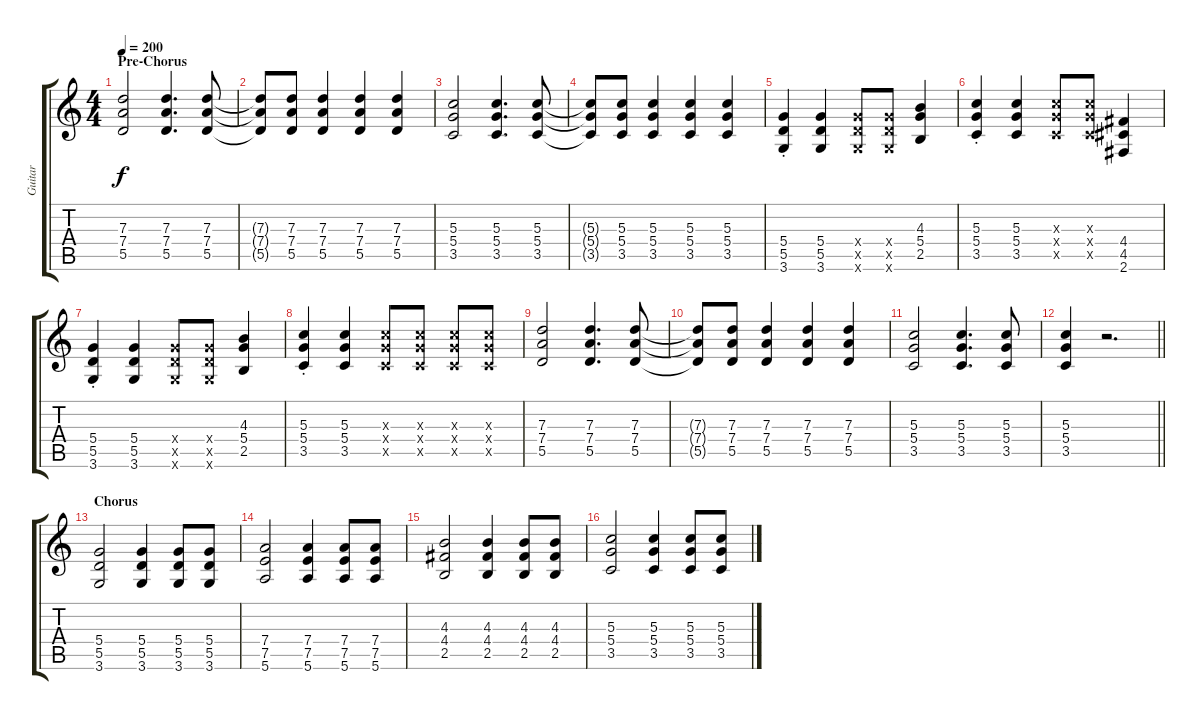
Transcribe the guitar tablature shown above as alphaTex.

\track ("Guitar" "Guitar") {instrument distortionguitar}
\staff {score tabs}
\tuning (E4 B3 G3 D3 A2 E2) {hide}
\ts (4 4)
\section ("" "Pre-Chorus")
\tempo 200
\clef g2
\ks c
(7.3 7.4 5.5).2{dy f} (7.3 7.4 5.5).4{d} (7.3 7.4 5.5).8 |
(7.3{t} 7.4{t} 5.5{t}).8 (7.3 7.4 5.5).8 (7.3 7.4 5.5).4 (7.3 7.4 5.5).4 (7.3 7.4 5.5).4 |
(5.3 5.4 3.5).2 (5.3 5.4 3.5).4{d} (5.3 5.4 3.5).8 |
(5.3{t} 5.4{t} 3.5{t}).8 (5.3 5.4 3.5).8 (5.3 5.4 3.5).4 (5.3 5.4 3.5).4 (5.3 5.4 3.5).4 |
(5.4{st} 5.5{st} 3.6{st}).4 (5.4 5.5 3.6).4 (5.4{x} 5.5{x} 3.6{x}).8 (5.4{x} 5.5{x} 3.6{x}).8 (4.3 5.4 2.5).4 |
(5.3{st} 5.4{st} 3.5{st}).4 (5.3 5.4 3.5).4 (5.3{x} 5.4{x} 3.5{x}).8 (5.3{x} 5.4{x} 3.5{x}).8 (4.4 4.5 2.6).4 |
(5.4{st} 5.5{st} 3.6{st}).4 (5.4 5.5 3.6).4 (5.4{x} 5.5{x} 3.6{x}).8 (5.4{x} 5.5{x} 3.6{x}).8 (4.3 5.4 2.5).4 |
(5.3{st} 5.4{st} 3.5{st}).4 (5.3 5.4 3.5).4 (5.3{x} 5.4{x} 3.5{x}).8 (5.3{x} 5.4{x} 3.5{x}).8 (5.3{x} 5.4{x} 3.5{x}).8 (5.3{x} 5.4{x} 3.5{x}).8 |
(7.3 7.4 5.5).2 (7.3 7.4 5.5).4{d} (7.3 7.4 5.5).8 |
(7.3{t} 7.4{t} 5.5{t}).8 (7.3 7.4 5.5).8 (7.3 7.4 5.5).4 (7.3 7.4 5.5).4 (7.3 7.4 5.5).4 |
(5.3 5.4 3.5).2 (5.3 5.4 3.5).4{d} (5.3 5.4 3.5).8 |
\barLineRight lightlight
(5.3 5.4 3.5).4 r.2{d} |
\section ("" "Chorus")
(5.4 5.5 3.6).2 (5.4 5.5 3.6).4 (5.4 5.5 3.6).8 (5.4 5.5 3.6).8 |
(7.4 7.5 5.6).2 (7.4 7.5 5.6).4 (7.4 7.5 5.6).8 (7.4 7.5 5.6).8 |
(4.3 4.4 2.5).2 (4.3 4.4 2.5).4 (4.3 4.4 2.5).8 (4.3 4.4 2.5).8 |
(5.3 5.4 3.5).2 (5.3 5.4 3.5).4 (5.3 5.4 3.5).8 (5.3 5.4 3.5).8
